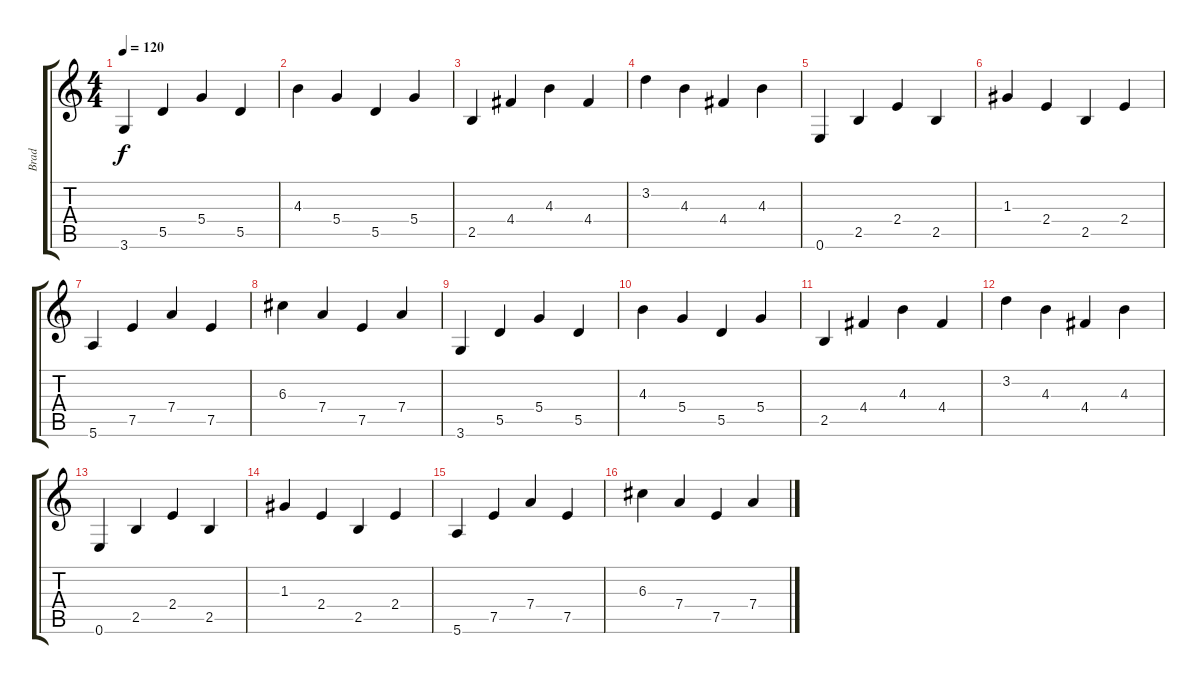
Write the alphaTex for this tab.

\track ("Brad" "Brad") {instrument acousticguitarsteel}
\staff {score tabs}
\tuning (E4 B3 G3 D3 A2 E2) {hide}
\ts (4 4)
\tempo 120
\clef g2
\ks c
3.6.4{dy f} 5.5.4 5.4.4 5.5.4 |
4.3.4 5.4.4 5.5.4 5.4.4 |
2.5.4 4.4.4 4.3.4 4.4.4 |
3.2.4 4.3.4 4.4.4 4.3.4 |
0.6.4 2.5.4 2.4.4 2.5.4 |
1.3.4 2.4.4 2.5.4 2.4.4 |
5.6.4 7.5.4 7.4.4 7.5.4 |
6.3.4 7.4.4 7.5.4 7.4.4 |
3.6.4 5.5.4 5.4.4 5.5.4 |
4.3.4 5.4.4 5.5.4 5.4.4 |
2.5.4 4.4.4 4.3.4 4.4.4 |
3.2.4 4.3.4 4.4.4 4.3.4 |
0.6.4 2.5.4 2.4.4 2.5.4 |
1.3.4 2.4.4 2.5.4 2.4.4 |
5.6.4 7.5.4 7.4.4 7.5.4 |
6.3.4 7.4.4 7.5.4 7.4.4
